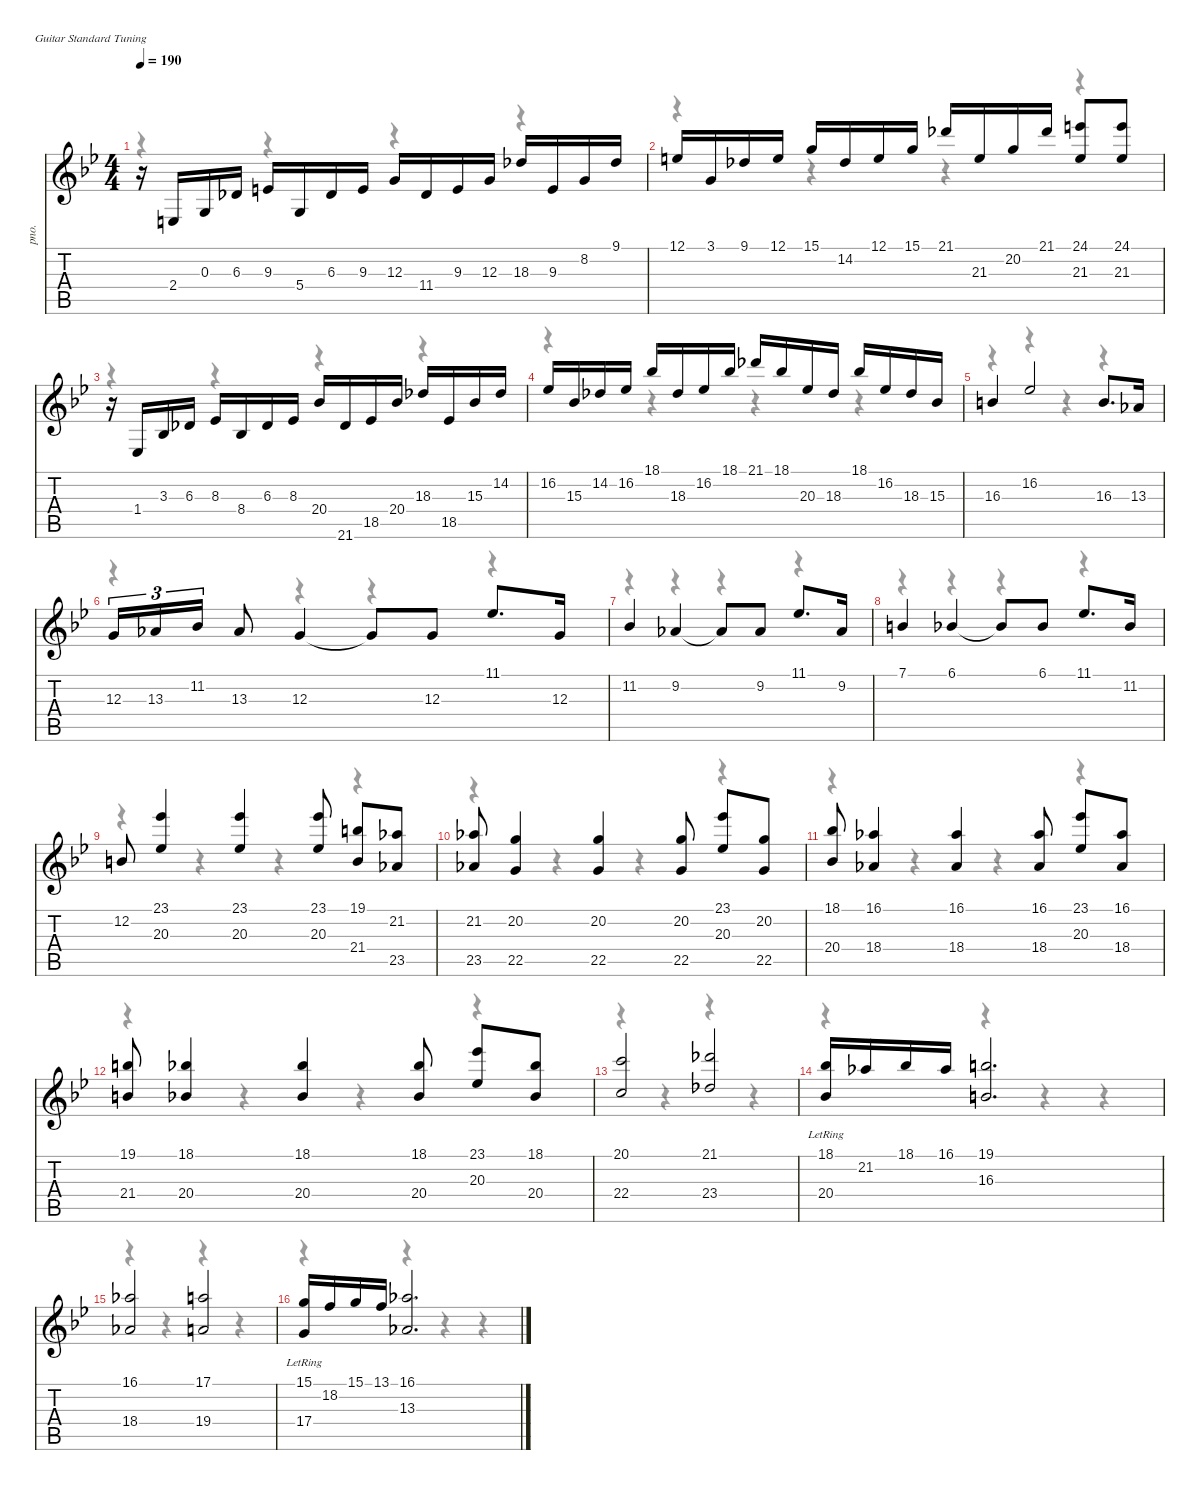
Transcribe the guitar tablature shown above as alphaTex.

\defaultSystemsLayout 4
\hideDynamics
\bracketExtendMode nobrackets
\otherSystemsTrackNameOrientation horizontal
\track ("Right Hand" "pno.") {instrument acousticgrandpiano}
\staff {score tabs}
\tuning (E4 B3 G3 D3 A2 E2)
\voice
\ts (4 4)
\tempo 190
\clef g2
\ks bb
r.16{dy f} 2.4{acc forcenatural}.16 0.3{acc forcenatural}.16 6.3{acc b}.16 9.3{acc forcenatural}.16 5.4{acc forcenatural}.16 6.3{acc b}.16 9.3{acc forcenatural}.16 12.3{acc forcenatural}.16 11.4{acc b}.16 9.3{acc forcenatural}.16 12.3{acc forcenatural}.16 18.3{acc b}.16 9.3{acc forcenatural}.16 8.2{acc forcenatural}.16 9.1{acc b}.16 |
12.1{acc forcenatural}.16 3.1{acc forcenatural}.16 9.1{acc b}.16 12.1{acc forcenatural}.16 15.1{acc forcenatural}.16 14.2{acc b}.16 12.1{acc forcenatural}.16 15.1{acc forcenatural}.16 21.1{acc b}.16 21.3{acc forcenatural}.16 20.2{acc forcenatural}.16 21.1{acc b}.16 (24.1{acc forcenatural} 21.3{acc forcenatural}).8 (24.1{acc forcenatural} 21.3{acc forcenatural}).8 |
r.16 1.4{acc b}.16 3.3{acc b}.16 6.3{acc b}.16 8.3{acc b}.16 8.4{acc b}.16 6.3{acc b}.16 8.3{acc b}.16 20.4{acc b}.16 21.6{acc b}.16 18.5{acc b}.16 20.4{acc b}.16 18.3{acc b}.16 18.5{acc b}.16 15.3{acc b}.16 14.2{acc b}.16 |
16.2{acc b}.16 15.3{acc b}.16 14.2{acc b}.16 16.2{acc b}.16 18.1{acc b}.16 18.3{acc b}.16 16.2{acc b}.16 18.1{acc b}.16 21.1{acc b}.16 18.1{acc b}.16 20.3{acc b}.16 18.3{acc b}.16 18.1{acc b}.16 16.2{acc b}.16 18.3{acc b}.16 15.3{acc b}.16 |
16.3{acc forcenatural}.4 16.2{acc b}.2 16.3{acc forcenatural}.8{d} 13.3{acc b}.16 |
12.3{acc forcenatural}.16{tu (3 2)} 13.3{acc b}.16{tu (3 2)} 11.2{acc b}.16{tu (3 2)} 13.3{acc b}.8 12.3{acc forcenatural}.4 12.3{t acc forcenatural}.8 12.3{acc forcenatural}.8 11.1{acc b}.8{d} 12.3{acc forcenatural}.16 |
11.2{acc b}.4 9.2{acc b}.4 9.2{t acc b}.8 9.2{acc b}.8 11.1{acc b}.8{d} 9.2{acc b}.16 |
7.1{acc forcenatural}.4 6.1{acc b}.4 6.1{t acc b}.8 6.1{acc b}.8 11.1{acc b}.8{d} 11.2{acc b}.16 |
12.2{acc forcenatural}.8 (23.1{acc b} 20.3{acc b}).4 (23.1{acc b} 20.3{acc b}).4 (23.1{acc b} 20.3{acc b}).8 (19.1{acc forcenatural} 21.4{acc forcenatural}).8 (21.2{acc b} 23.5{acc b}).8 |
(21.2{acc b} 23.5{acc b}).8 (20.2{acc forcenatural} 22.5{acc forcenatural}).4 (20.2{acc forcenatural} 22.5{acc forcenatural}).4 (20.2{acc forcenatural} 22.5{acc forcenatural}).8 (23.1{acc b} 20.3{acc b}).8 (20.2{acc forcenatural} 22.5{acc forcenatural}).8 |
(18.1{acc b} 20.4{acc b}).8 (16.1{acc b} 18.4{acc b}).4 (16.1{acc b} 18.4{acc b}).4 (16.1{acc b} 18.4{acc b}).8 (23.1{acc b} 20.3{acc b}).8 (16.1{acc b} 18.4{acc b}).8 |
(19.1{acc forcenatural} 21.4{acc forcenatural}).8 (18.1{acc b} 20.4{acc b}).4 (18.1{acc b} 20.4{acc b}).4 (18.1{acc b} 20.4{acc b}).8 (23.1{acc b} 20.3{acc b}).8 (18.1{acc b} 20.4{acc b}).8 |
(20.1{acc forcenatural} 22.4{acc forcenatural}).2 (21.1{acc b} 23.4{acc b}).2 |
(18.1{acc b} 20.4{lr acc b}).16 21.2{acc b}.16 18.1{acc b}.16 16.1{acc b}.16 (19.1{acc forcenatural} 16.3{acc forcenatural}).2{d} |
(16.1{acc b} 18.4{acc b}).2 (17.1{acc forcenatural} 19.4{acc forcenatural}).2 |
(15.1{acc forcenatural} 17.4{lr acc forcenatural}).16 18.2{acc forcenatural}.16 15.1{acc forcenatural}.16 13.1{acc forcenatural}.16 (16.1{acc b} 13.3{acc b}).2{d}
\voice
\clef g2
\ottava regular
\simile none
\ks bb
r.4{dy mf} r.4 r.4 r.4 |
r.4 r.4 r.4 r.4 |
r.4 r.4 r.4 r.4 |
r.4 r.4 r.4 r.4 |
r.4 r.4 r.4 r.4 |
r.4 r.4 r.4 r.4 |
r.4 r.4 r.4 r.4 |
r.4 r.4 r.4 r.4 |
r.4 r.4 r.4 r.4 |
r.4 r.4 r.4 r.4 |
r.4 r.4 r.4 r.4 |
r.4 r.4 r.4 r.4 |
r.4 r.4 r.4 r.4 |
r.4 r.4 r.4 r.4 |
r.4 r.4 r.4 r.4 |
r.4 r.4 r.4 r.4
